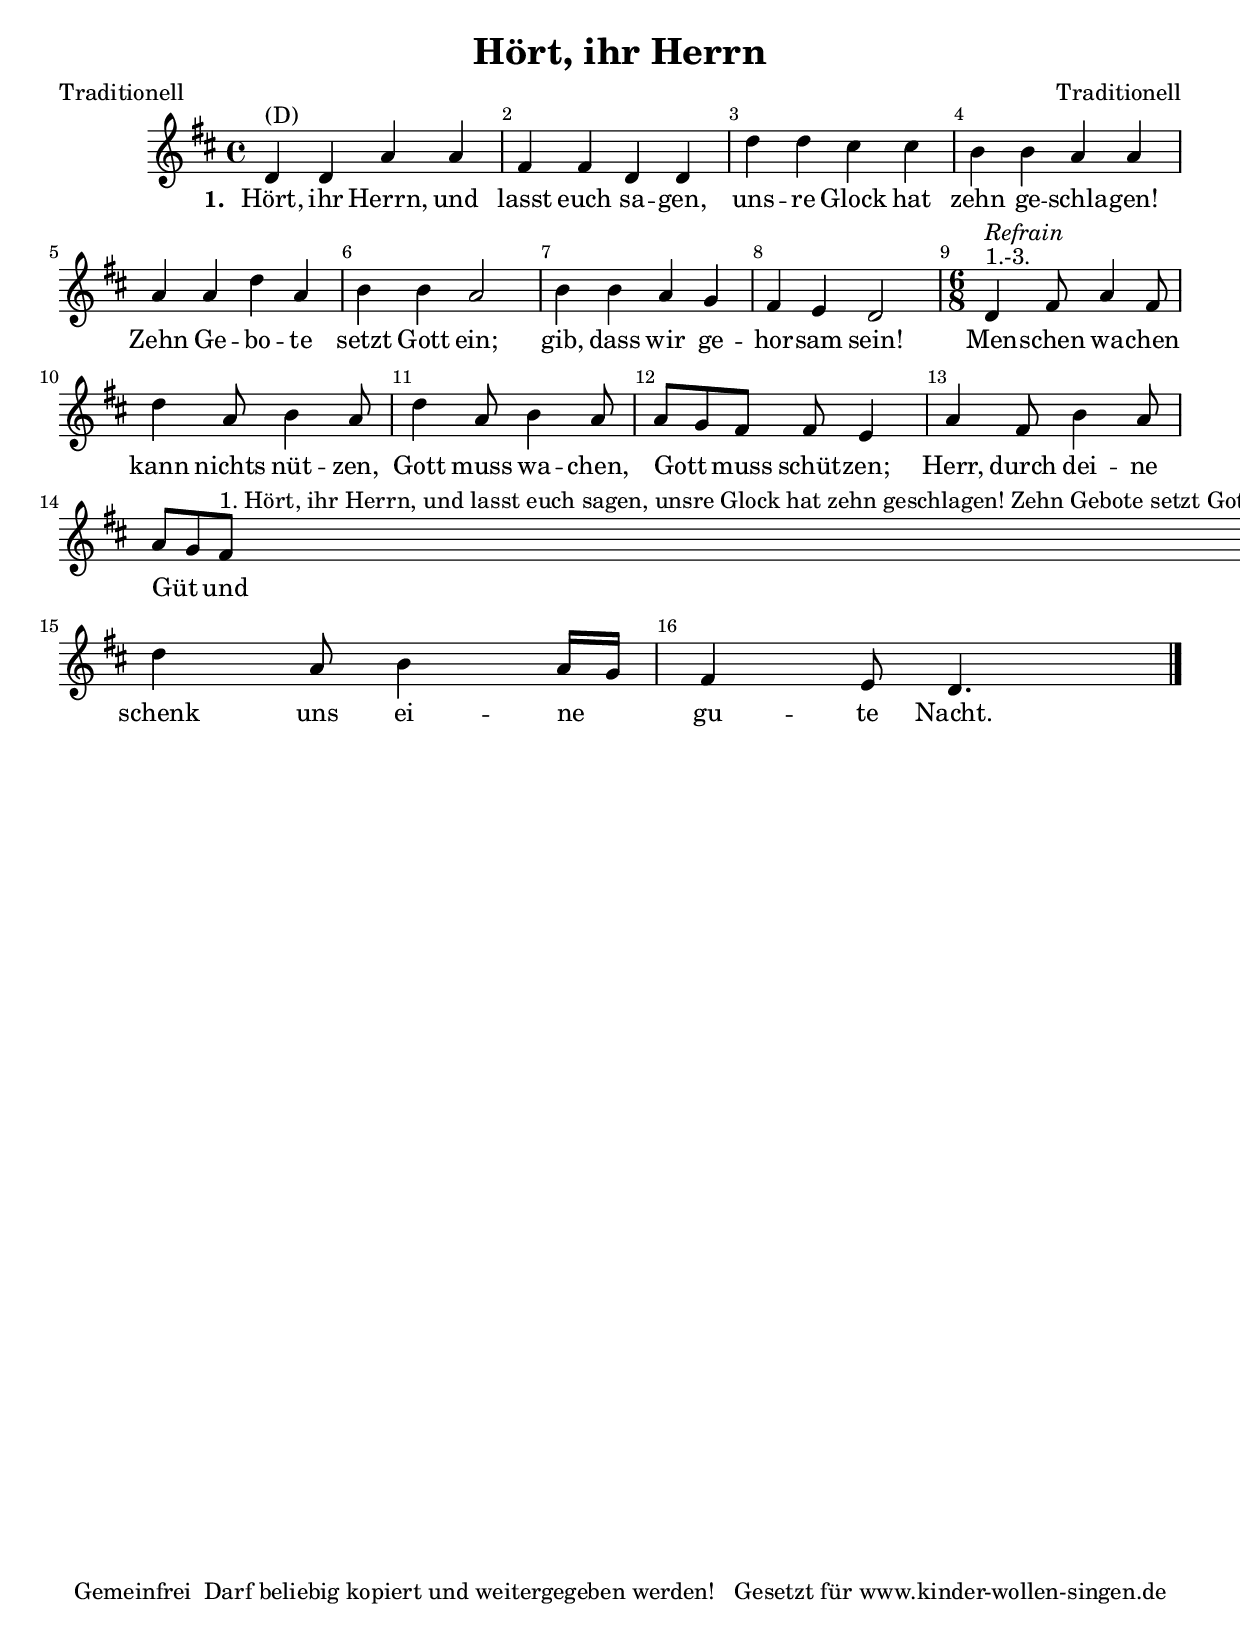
%=============================================
%   created by MuseScore Version: 0.9.6.3
%          Dienstag, 8. Februar 2011
%=============================================

\version "2.12.0"



#(set-default-paper-size "a4")

\paper {
  line-width    = 190\mm
  left-margin   = 10\mm
  top-margin    = 10\mm
  bottom-margin = 20\mm
  %%indent = 0 \mm 
  %%set to ##t if your score is less than one page: 
  ragged-last-bottom = ##t 
  ragged-bottom = ##f  
  %% in orchestral scores you probably want the two bold slashes 
  %% separating the systems: so uncomment the following line: 
  %% system-separator-markup = \slashSeparator 
  }

\header {
    title = "Hört, ihr Herrn"
    composer = "Traditionell"
    poet = "Traditionell"
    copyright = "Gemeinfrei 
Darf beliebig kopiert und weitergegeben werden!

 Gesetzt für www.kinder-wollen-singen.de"
    }

AvoiceAA = \relative c'{
    \set Staff.instrumentName = #""
    \set Staff.shortInstrumentName = #""
    \clef treble
    %staffkeysig
    \key d \major 
    %barkeysig: 
    \key d \major 
    %bartimesig: 
    \time 4/4 
    d4 ^\markup {\upright  "(D)"} d a' a      | % 1
    fis fis d d      | % 2
    d' d cis cis      | % 3
    b b a a      | % 4
    a a d a      | % 5
    b b a2      | % 6
    b4 b a g      | % 7
    fis e d2      | % 8
    %bartimesig: 
    \time 6/8 
    d4 ^\markup {\upright  "1.-3."} ^\markup {\italic "Refrain"} fis8 a4 fis8      | % 9
    d'4 a8 b4 a8      | % 10
    d4 a8 b4 a8      | % 11
    a g fis fis e4      | % 12
    a fis8 b4 a8      | % 13
    a g fis ^\markup {\upright  "1. Hört, ihr Herrn, und lasst euch sagen,
unsre Glock hat zehn geschlagen!
Zehn Gebote setzt Gott ein;
gib, dass wir gehorsam sein!

Refr. 1.-6. Strophe
Menschen wachen kann nichts nützen,
Gott muss wachen, Gott muss schützen;
Herr, durch deine Güt und Macht
schenk uns eine gute Nacht.

2. Hört, ihr Herrn, und lasst euch sagen,
unsre Glock hat elf geschlagen:
Elf der Jünger blieben treu,
hilf, dass wir im Tod ohn Reu!

3. Hört, ihr Herrn, und lasst euch sagen,
unsre Glock hat zwölf geschlagen:
Zwölf, das ist das Ziel der Zeit,
Mensch, bedenk die Ewigkeit!

4. Hört, ihr Herrn, und lasst euch sagen,
unsre Glock hat eins geschlagen:
Ist nur ein Gott in der Welt,
ihm sei alls anheimgestellt."} e4. ^\markup {\upright  "5. Hört, ihr Herrn, und lasst euch sagen,
unsre Glock hat zwei geschlagen!
Zwei Weg hat der Mensch vor sich;
Herr, den rechten führe mich!
Menschenwachen kann nichts nützen ...

6. Hört, ihr Herrn, und lasst euch sagen,
unsre Glock hat drei geschlagen!
Drei ist eins, was göttlich heißt:
Vater, Sohn und Heil’ger Geist.
Menschenwachen kann nichts nützen ...

7. Hört, ihr Herrn, und lasst euch sagen,
unsre Glock hat vier geschlagen!
Vierfach ist das Ackerfeld;
Mensch, wie ist dein Herz bestellt?

Ref. 7: Alle Sternlein müssen schwinden,
und der Tag wird sich einfinden.
Danket Gott, der uns die Nacht
hat so väterlich bewacht.
"}      | % 14
    d'4 a8 b4 a16 g      | % 15
    fis4 e8 d4. \bar "|."\bar "|." 
}% end of last bar in partorvoice

      ApartAverseA = \lyricmode { \set stanza = " 1. " Hört, ihr Herrn, und lasst euch sa -- gen,  uns -- re  Glock hat zehn ge -- schla -- gen!  Zehn Ge -- bo -- te  setzt Gott ein; gib, dass wir ge -- hor -- sam  sein! Men -- schen  wa -- chen  kann nichts nüt -- zen,  Gott muss wa -- chen,  Gott  _ muss schüt -- zen;  Herr, durch dei -- ne  Güt  _ und Macht schenk uns ei -- ne   _ gu -- te  Nacht. }

\score { 
    << 
        \context Staff = ApartA << 
            \context Voice = AvoiceAA \AvoiceAA
        >>

         \context Lyrics = ApartAverseA\lyricsto AvoiceAA  \ApartAverseA



      \set Score.skipBars = ##t
      %%\set Score.melismaBusyProperties = #'()
      \override Score.BarNumber #'break-visibility = #end-of-line-invisible %%every bar is numbered.!!!
      %% remove previous line to get barnumbers only at beginning of system.
       #(set-accidental-style 'modern-cautionary)
      \set Score.markFormatter = #format-mark-box-letters %%boxed rehearsal-marks
       \override Score.TimeSignature #'style = #'() %%makes timesigs always numerical
      %% remove previous line to get cut-time/alla breve or common time 
      \set Score.pedalSustainStyle = #'mixed 
       %% make spanners comprise the note it end on, so that there is no doubt that this note is included.
       \override Score.TrillSpanner #'(bound-details right padding) = #-2
      \override Score.TextSpanner #'(bound-details right padding) = #-1
      %% Lilypond's normal textspanners are too weak:  
      \override Score.TextSpanner #'dash-period = #1
      \override Score.TextSpanner #'dash-fraction = #0.5
      %% lilypond chordname font, like mscore jazzfont, is both far too big and extremely ugly (olagunde@start.no):
      \override Score.ChordName #'font-family = #'roman 
      \override Score.ChordName #'font-size =#0 
      %% In my experience the normal thing in printed scores is maj7 and not the triangle. (olagunde):
      \set Score.majorSevenSymbol = \markup {maj7}
  >>

  %% Boosey and Hawkes, and Peters, have barlines spanning all staff-groups in a score,
  %% Eulenburg and Philharmonia, like Lilypond, have no barlines between staffgroups.
  %% If you want the Eulenburg/Lilypond style, comment out the following line:
  \layout {\context {\Score \consists Span_bar_engraver}}
}%% end of score-block 

#(set-global-staff-size 20)
